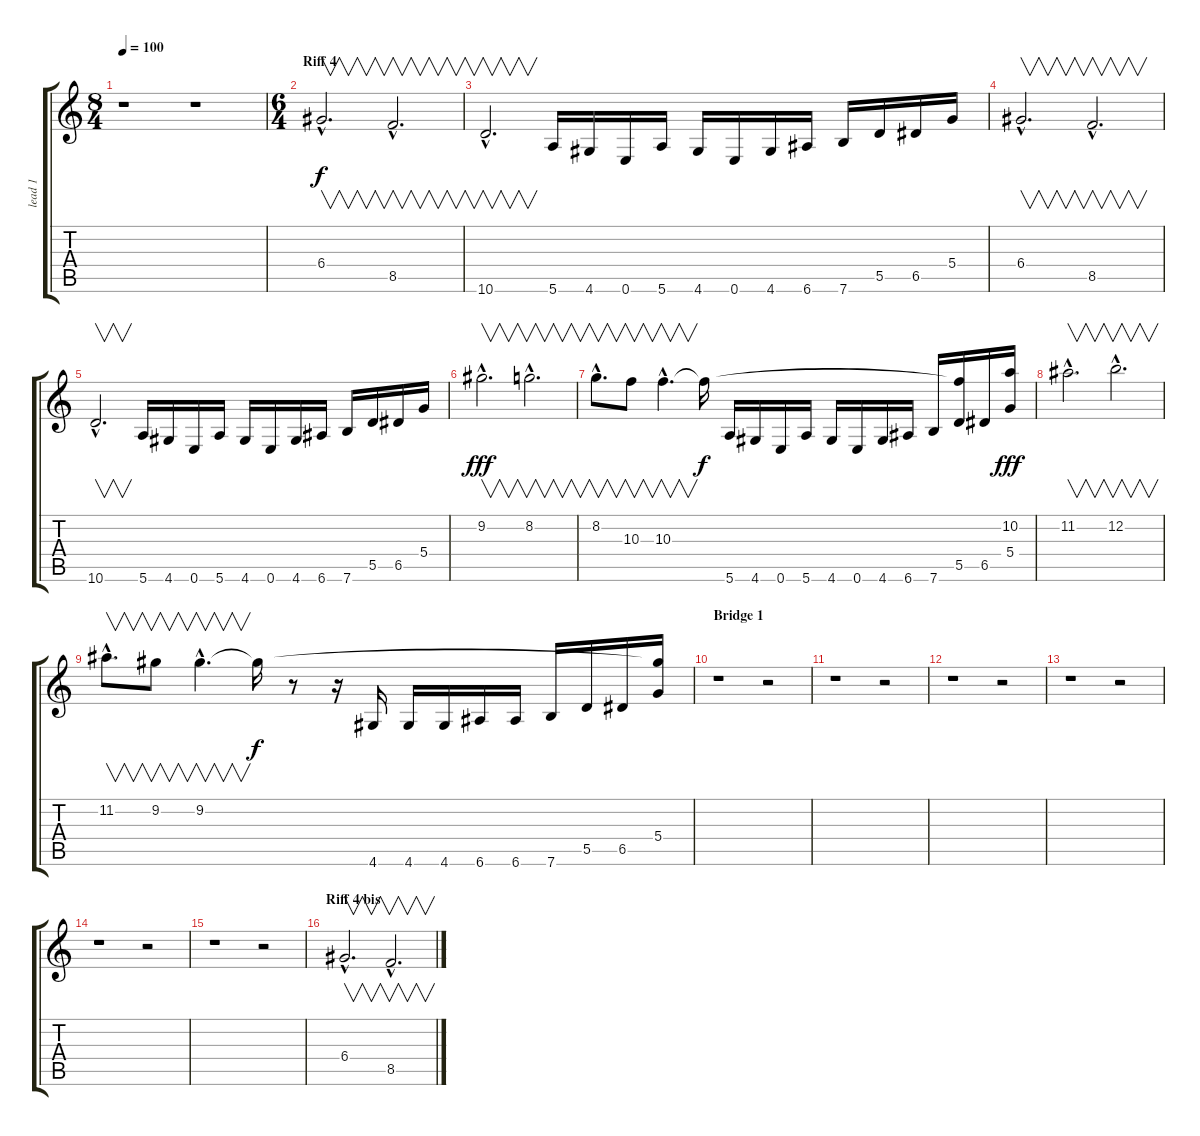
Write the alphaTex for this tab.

\track ("lead 1" "lead 1") {instrument distortionguitar}
\staff {score tabs}
\tuning (E4 B3 G3 D3 A2 E2) {hide}
\ts (8 4)
\tempo 100
\clef g2
\ks c
r.1{dy f} r.1 |
\ts (6 4)
\section ("" "Riff 4")
6.4{hac}.2{v d volume 14 instrument distortionguitar} 8.5{hac}.2{v d} |
10.6{hac}.2{v d} 5.6.16 4.6.16 0.6.16 5.6.16 4.6.16 0.6.16 4.6.16 6.6.16 7.6.16 5.5.16 6.5.16 5.4.16 |
6.4{hac}.2{v d volume 14 instrument distortionguitar} 8.5{hac}.2{v d} |
10.6{hac}.2{v d} 5.6.16 4.6.16 0.6.16 5.6.16 4.6.16 0.6.16 4.6.16 6.6.16 7.6.16 5.5.16 6.5.16 5.4.16 |
9.2{hac}.2{v d dy fff volume 16 instrument distortionguitar} 8.2{hac}.2{v d} |
8.2{hac}.8{v d} 10.3.8{v} 10.3{hac}.4{v d} 10.3{t}.16{dy f} 5.6.16 4.6.16 0.6.16 5.6.16 4.6.16 0.6.16 4.6.16 6.6.16 7.6.16 (10.3{t} 5.5).16 6.5.16 (10.2 5.4).16{dy fff} |
11.2{hac}.2{v d volume 14 instrument distortionguitar} 12.2{hac}.2{v d} |
11.2{hac}.8{v d} 9.2.8{v} 9.2{hac}.4{v d} 9.2{t}.16{dy f} r.8 r.16 4.6.16 4.6.16 4.6.16 6.6.16 6.6.16 7.6.16 5.5.16 6.5.16 (9.2{t} 5.4).16 |
\section ("" "Bridge 1")
r.1 r.2 |
r.1 r.2 |
r.1 r.2 |
r.1 r.2 |
r.1 r.2 |
r.1 r.2 |
\section ("" "Riff 4 bis")
6.4{hac}.2{v d volume 14 instrument distortionguitar} 8.5{hac}.2{v d}
